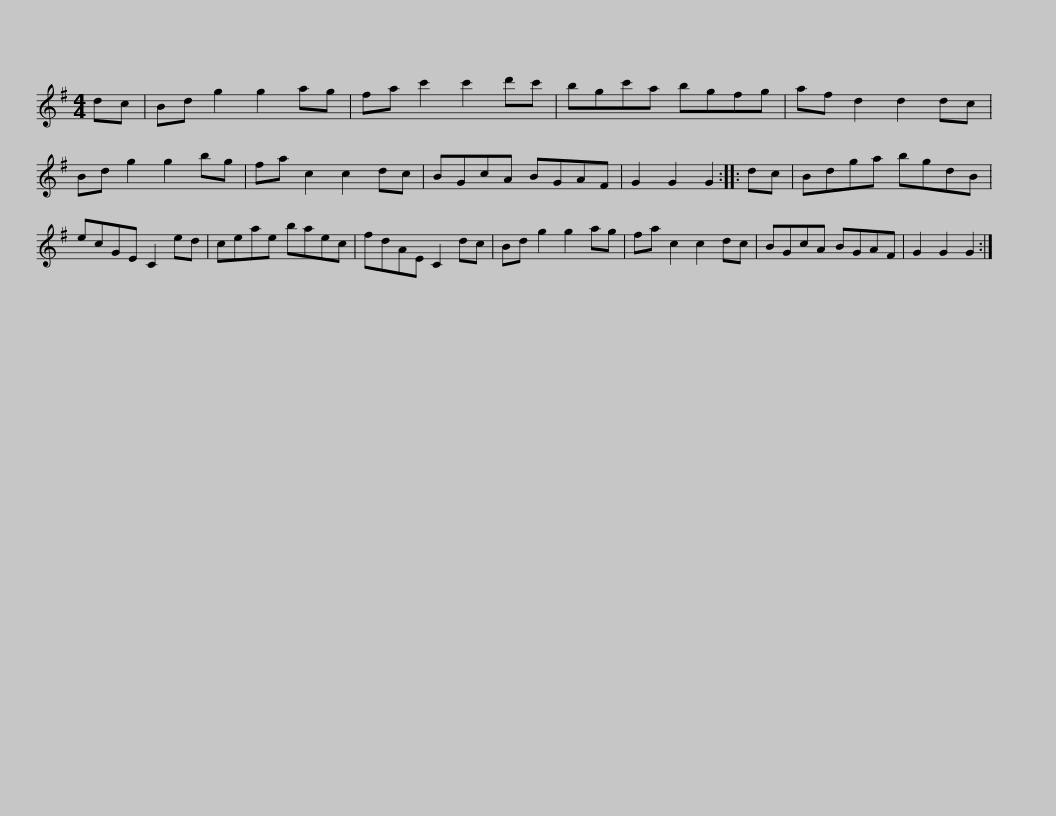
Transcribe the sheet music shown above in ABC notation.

X:1
L:1/8
M:4/4
I:linebreak $
K:G
V:1 treble
V:1
 dc | Bd g2 g2 ag | fa c'2 c'2 d'c' | bgc'a bgfg | af d2 d2 dc | %5
 Bd g2 g2 bg | fa c2 c2 dc |$ BGcA BGAF | G2 G2 G2 :: dc | %10
 Bdga bgdB | ecGE C2 ed | ceae baec | fdAE C2 dc |$ Bd g2 g2 ag | %15
 fa c2 c2 dc | BGcA BGAF | G2 G2 G2 :| %18
